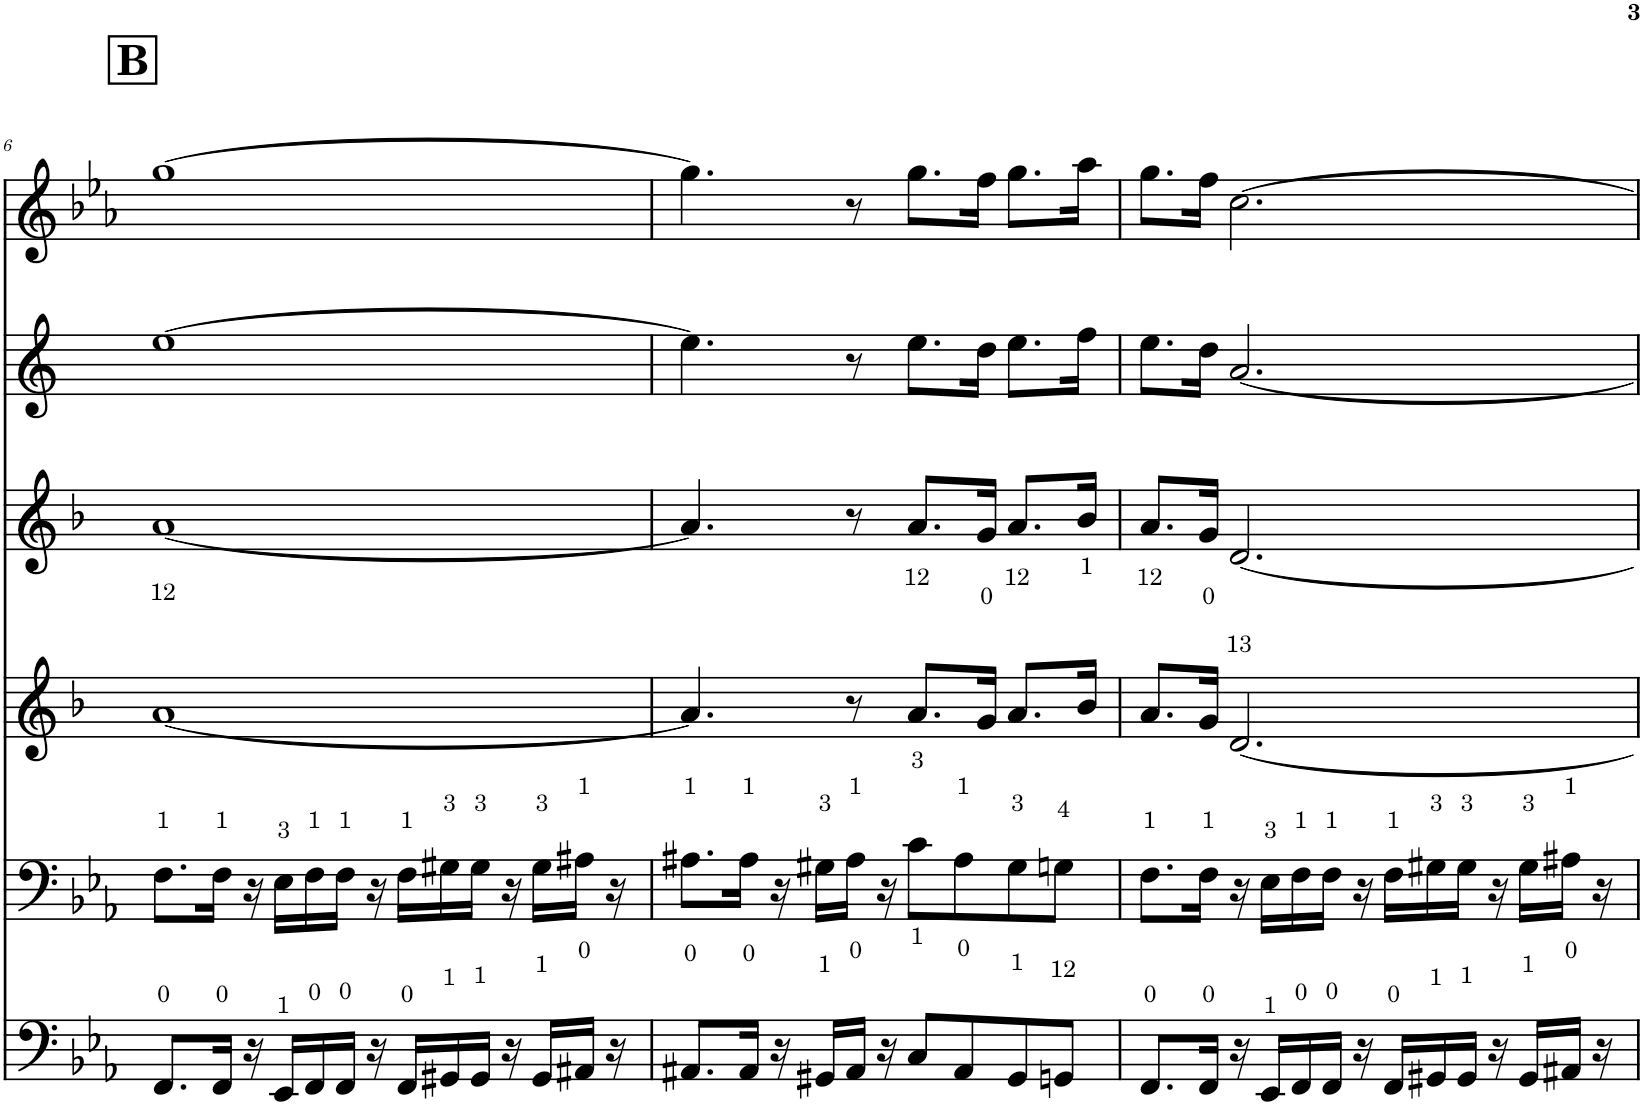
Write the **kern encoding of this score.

**kern	**kern	**kern	**kern	**kern	**kern
*part6	*part5	*part4	*part3	*part2	*part1
*staff6	*staff5	*staff4	*staff3	*staff2	*staff1
*I"Tuba	*I"Trombone	*I"Trompete Bb	*I"Saxofone Tenor	*I"Saxofone Alto	*I"Flauta
*I'Tba	*I'Trb	*I'Tpt	*	*	*I'Fl
!!LO:PB:g=z
*clefF4	*clefF4	*clefG2	*clefG2	*clefG2	*clefG2
*	*	*Trd1c2	*Trd8c14	*Trd5c9	*
*k[b-e-a-]	*k[b-e-a-]	*k[b-]	*k[b-]	*k[]	*k[b-e-a-]
*M4/4	*M4/4	*M4/4	*M4/4	*M4/4	*M4/4
!!LO:REH:place=s1:a:B:cj:t=B
=6	=6	=6	=6	=6	=6
8.FF/L	8.F\L	[1a	[1a	[1ee	[1gg
16FF/Jk	16F\Jk	.	.	.	.
16r	16r	.	.	.	.
16EE-/LL	16E-\LL	.	.	.	.
16FF/	16F\	.	.	.	.
16FF/JJ	16F\JJ	.	.	.	.
16r	16r	.	.	.	.
16FF/LL	16F\LL	.	.	.	.
16GG#X/	16G#X\	.	.	.	.
16GG#/JJ	16G#\JJ	.	.	.	.
16r	16r	.	.	.	.
16GG#/LL	16G#\LL	.	.	.	.
16AA#X/JJ	16A#X\JJ	.	.	.	.
16r	16r	.	.	.	.
=7	=7	=7	=7	=7	=7
8.AA#X/L	8.A#X\L	4.a/]	4.a/]	4.ee\]	4.gg\]
16AA#/Jk	16A#\Jk	.	.	.	.
16r	16r	.	.	.	.
16GG#X/LL	16G#X\LL	.	.	.	.
16AA#/JJ	16A#\JJ	8r	8r	8r	8r
16r	16r	.	.	.	.
8C/L	8c\L	8.a/L	8.a/L	8.ee\L	8.gg\L
8AA#/	8A#\	.	.	.	.
.	.	16g/Jk	16g/Jk	16dd\Jk	16ff\Jk
8GG#/	8G#\	8.a/L	8.a/L	8.ee\L	8.gg\L
8GGn/J	8Gn\J	.	.	.	.
.	.	16b-/Jk	16b-/Jk	16ff\Jk	16aa-\Jk
=8	=8	=8	=8	=8	=8
8.FF/L	8.F\L	8.a/L	8.a/L	8.ee\L	8.gg\L
16FF/Jk	16F\Jk	16g/Jk	16g/Jk	16dd\Jk	16ff\Jk
16r	16r	[2.d/	[2.d/	[2.a/	[2.cc\
16EE-/LL	16E-\LL	.	.	.	.
16FF/	16F\	.	.	.	.
16FF/JJ	16F\JJ	.	.	.	.
16r	16r	.	.	.	.
16FF/LL	16F\LL	.	.	.	.
16GG#X/	16G#X\	.	.	.	.
16GG#/JJ	16G#\JJ	.	.	.	.
16r	16r	.	.	.	.
16GG#/LL	16G#\LL	.	.	.	.
16AA#X/JJ	16A#X\JJ	.	.	.	.
16r	16r	.	.	.	.
=	=	=	=	=	=
*-	*-	*-	*-	*-	*-
